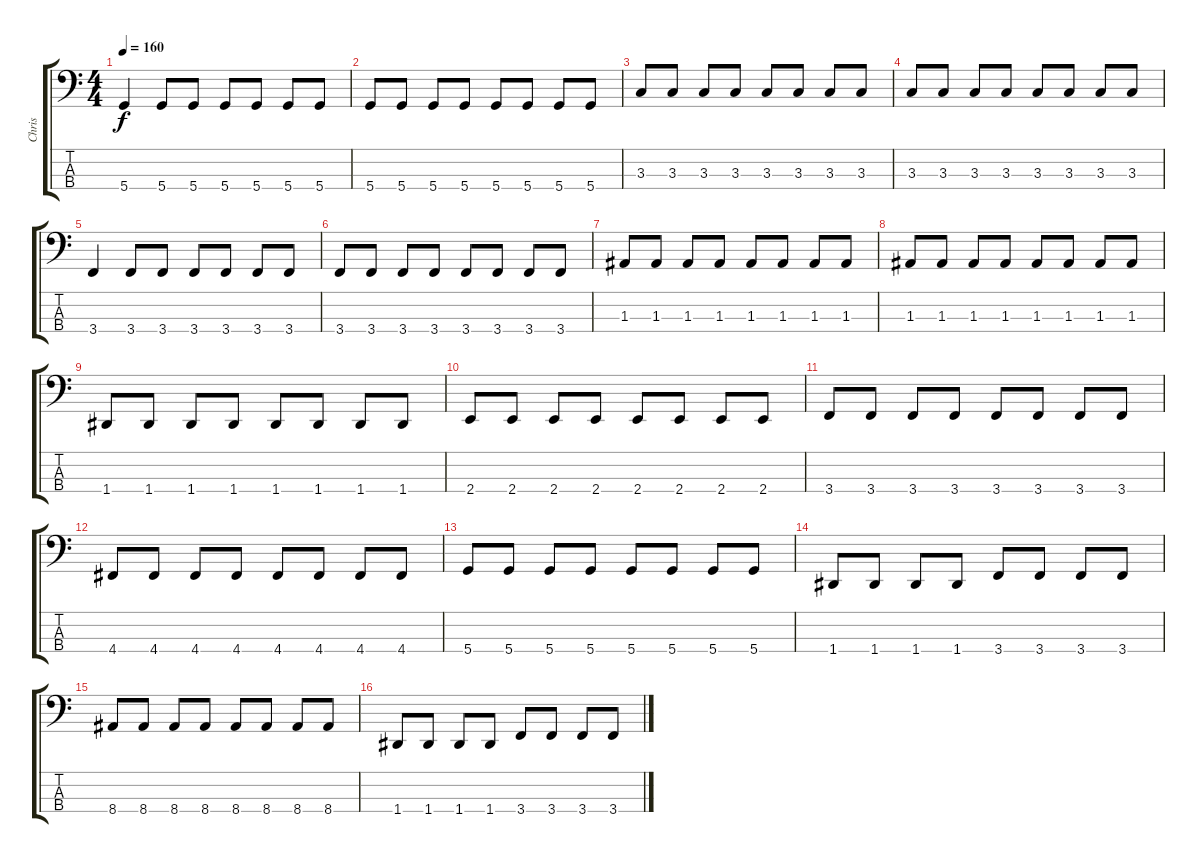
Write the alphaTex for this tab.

\track ("Chris " "Chris ") {instrument electricbassfinger}
\staff {score tabs}
\tuning (G2 D2 A1 D1) {hide}
\ts (4 4)
\tempo 160
\clef f4
\ks c
5.4.4{dy f} 5.4.8 5.4.8 5.4.8 5.4.8 5.4.8 5.4.8 |
5.4.8 5.4.8 5.4.8 5.4.8 5.4.8 5.4.8 5.4.8 5.4.8 |
3.3.8 3.3.8 3.3.8 3.3.8 3.3.8 3.3.8 3.3.8 3.3.8 |
3.3.8 3.3.8 3.3.8 3.3.8 3.3.8 3.3.8 3.3.8 3.3.8 |
3.4.4 3.4.8 3.4.8 3.4.8 3.4.8 3.4.8 3.4.8 |
3.4.8 3.4.8 3.4.8 3.4.8 3.4.8 3.4.8 3.4.8 3.4.8 |
1.3.8 1.3.8 1.3.8 1.3.8 1.3.8 1.3.8 1.3.8 1.3.8 |
1.3.8 1.3.8 1.3.8 1.3.8 1.3.8 1.3.8 1.3.8 1.3.8 |
1.4.8 1.4.8 1.4.8 1.4.8 1.4.8 1.4.8 1.4.8 1.4.8 |
2.4.8 2.4.8 2.4.8 2.4.8 2.4.8 2.4.8 2.4.8 2.4.8 |
3.4.8 3.4.8 3.4.8 3.4.8 3.4.8 3.4.8 3.4.8 3.4.8 |
4.4.8 4.4.8 4.4.8 4.4.8 4.4.8 4.4.8 4.4.8 4.4.8 |
5.4.8 5.4.8 5.4.8 5.4.8 5.4.8 5.4.8 5.4.8 5.4.8 |
1.4.8 1.4.8 1.4.8 1.4.8 3.4.8 3.4.8 3.4.8 3.4.8 |
8.4.8 8.4.8 8.4.8 8.4.8 8.4.8 8.4.8 8.4.8 8.4.8 |
1.4.8 1.4.8 1.4.8 1.4.8 3.4.8 3.4.8 3.4.8 3.4.8
